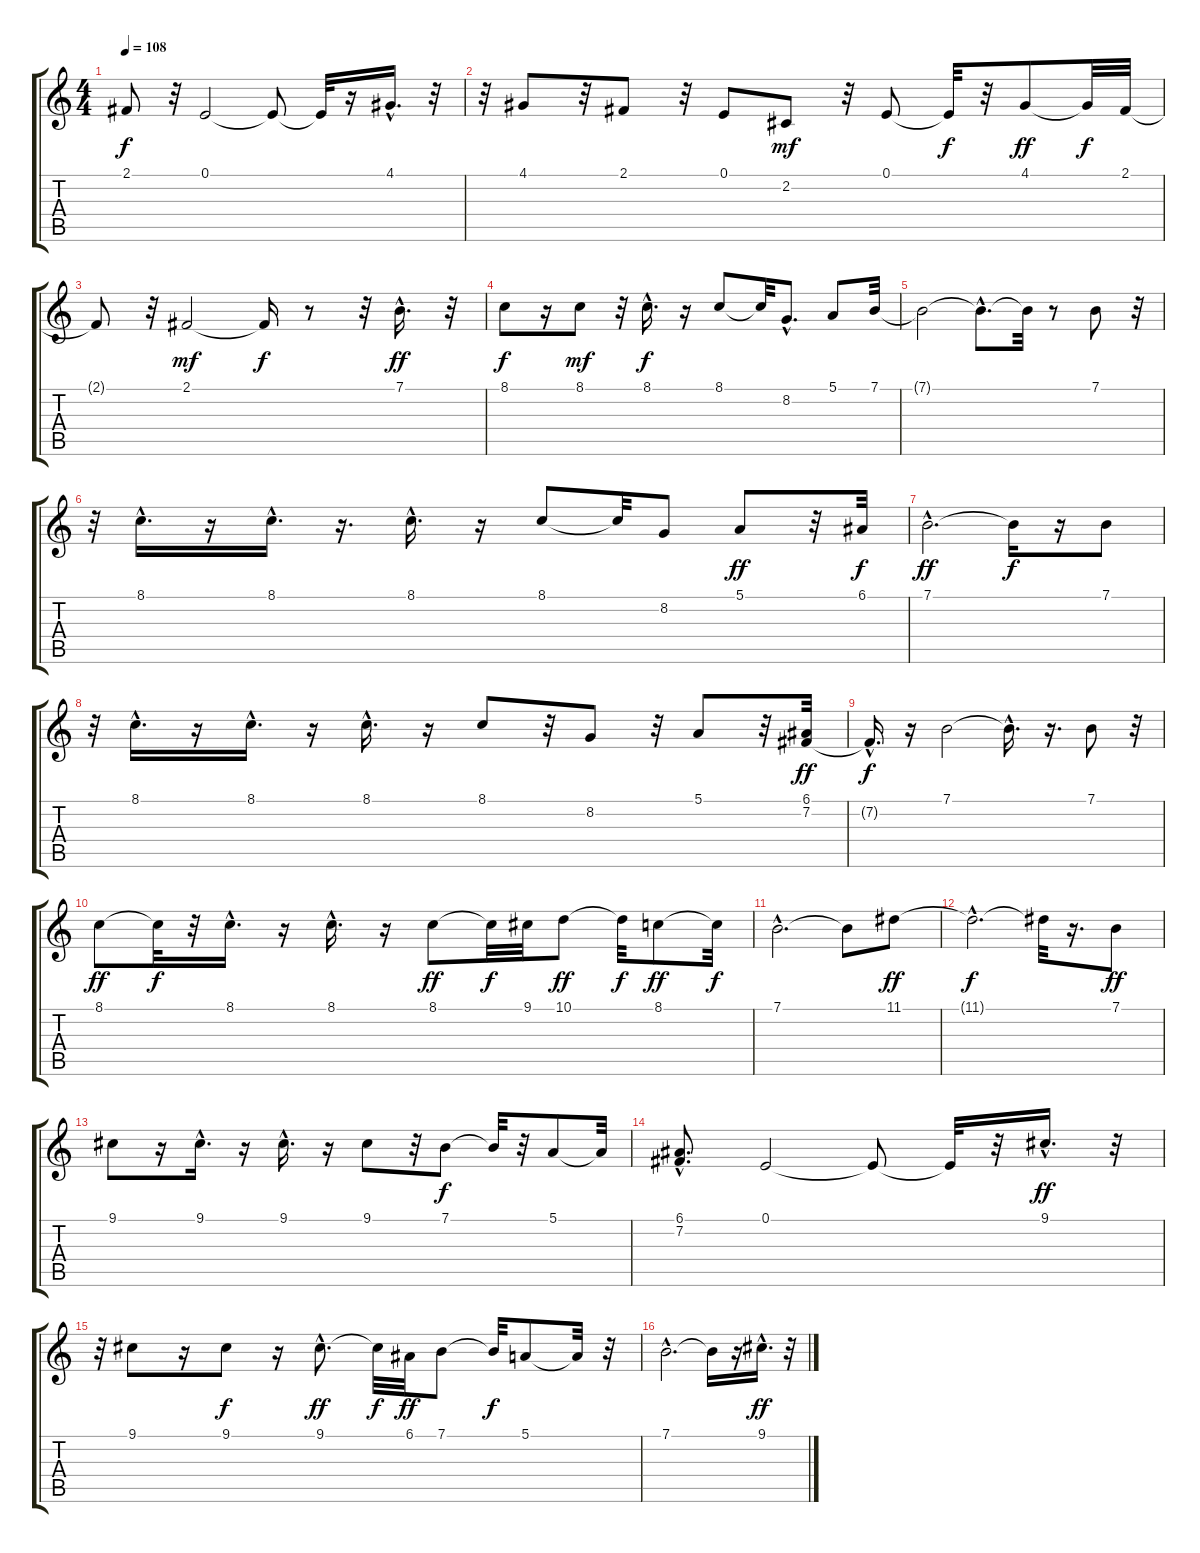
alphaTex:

\track "" {instrument altosax}
\staff {score tabs}
\tuning (E4 B3 G3 D3 A2 E2) {hide}
\ts (4 4)
\tempo 108
\clef g2
\ks c
2.1{t}.8{dy f} r.32 0.1.2 0.1{t}.8 0.1{t}.32 r.16 4.1{hac}.16{d} r.32 |
r.32 4.1.8 r.32 2.1.8 r.32 0.1.8 2.2.8{dy mf} r.32 0.1.8 0.1{t}.32{dy f} r.32 4.1.8{dy ff} 4.1{t}.32{dy f} 2.1.32 |
2.1{t}.8 r.32 2.1.2{dy mf} 2.1{t}.16{dy f} r.8 r.32 7.1{hac}.16{d dy ff} r.32 |
8.1.8{dy f} r.16 8.1.8{dy mf} r.32 8.1{hac}.16{d dy f} r.16 8.1.8 8.1{t}.32 8.2{hac}.8{d} 5.1.8 7.1.32 |
7.1{t}.2 7.1{hac t}.8{d} 7.1{t}.32 r.8 7.1.8 r.32 |
r.32 8.1{hac}.16{d} r.16 8.1{hac}.16{d} r.16{d} 8.1{hac}.16{d} r.16 8.1.8 8.1{t}.32 8.2.8 5.1.8{dy ff} r.32 6.1.32{dy f} |
7.1{hac}.2{d dy ff} 7.1{t}.16{dy f} r.16 7.1.8 |
r.32 8.1{hac}.16{d} r.16 8.1{hac}.16{d} r.16 8.1{hac}.16{d} r.16 8.1.8 r.32 8.2.8 r.32 5.1.8 r.32 (6.1 7.2).32{dy ff} |
7.2{hac t}.16{d dy f} r.16 7.1.2 7.1{hac t}.16{d} r.16{d} 7.1.8 r.32 |
8.1.8{dy ff} 8.1{t}.32{dy f} r.32 8.1{hac}.16{d} r.16 8.1{hac}.16{d} r.16 8.1.8{dy ff} 8.1{t}.32{dy f} 9.1.32 10.1.8{dy ff} 10.1{t}.32{dy f} 8.1.8{dy ff} 8.1{t}.32{dy f} |
7.1{hac}.2{d} 7.1{t}.8 11.1.8{dy ff} |
11.1{hac t}.2{d dy f} 11.1{t}.32 r.16{d} 7.1.8{dy ff} |
9.1.8 r.16 9.1{hac}.16{d} r.16 9.1{hac}.16{d} r.16 9.1.8 r.32 7.1.8{dy f} 7.1{t}.32 r.32 5.1.8 5.1{t}.32 |
(6.1 7.2{hac}).8{d} 0.1.2 0.1{t}.8 0.1{t}.32 r.32 9.1{hac}.16{d dy ff} r.32 |
r.32 9.1.8 r.16 9.1.8{dy f} r.16 9.1{hac}.8{d dy ff} 9.1{t}.32{dy f} 6.1.32{dy ff} 7.1.8 7.1{t}.32{dy f} 5.1.8 5.1{t}.32 r.32 |
7.1{hac}.2{d} 7.1{t}.16 r.16 9.1{hac}.16{d dy ff} r.32
